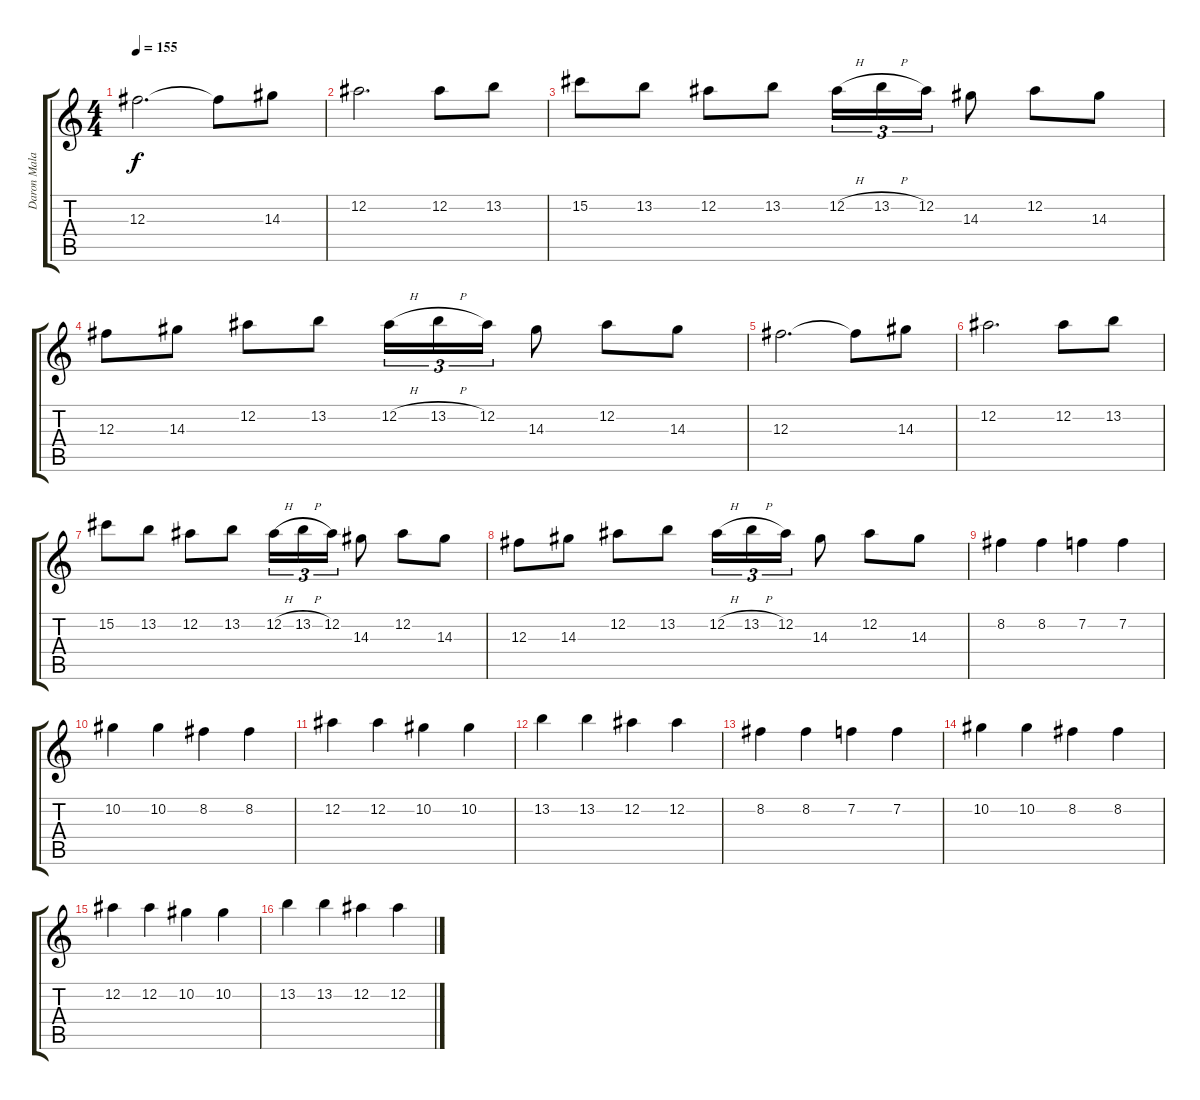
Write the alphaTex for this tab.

\track ("Daron Malakian Acoustic Guitar" "Daron Mala") {instrument acousticguitarsteel}
\staff {score tabs}
\tuning (Eb4 Bb3 Gb3 Db3 Ab2 Db2) {hide}
\ts (4 4)
\tempo 155
\clef g2
\ks c
12.3.2{d dy f} 12.3{t}.8 14.3.8 |
12.2.2{d} 12.2.8 13.2.8 |
15.2.8 13.2.8 12.2.8 13.2.8 12.2{h}.16{tu (3 2)} 13.2{h}.16{tu (3 2)} 12.2.16{tu (3 2)} 14.3.8 12.2.8 14.3.8 |
12.3.8 14.3.8 12.2.8 13.2.8 12.2{h}.16{tu (3 2)} 13.2{h}.16{tu (3 2)} 12.2.16{tu (3 2)} 14.3.8 12.2.8 14.3.8 |
12.3.2{d} 12.3{t}.8 14.3.8 |
12.2.2{d} 12.2.8 13.2.8 |
15.2.8 13.2.8 12.2.8 13.2.8 12.2{h}.16{tu (3 2)} 13.2{h}.16{tu (3 2)} 12.2.16{tu (3 2)} 14.3.8 12.2.8 14.3.8 |
12.3.8 14.3.8 12.2.8 13.2.8 12.2{h}.16{tu (3 2)} 13.2{h}.16{tu (3 2)} 12.2.16{tu (3 2)} 14.3.8 12.2.8 14.3.8 |
8.2.4 8.2.4 7.2.4 7.2.4 |
10.2.4 10.2.4 8.2.4 8.2.4 |
12.2.4 12.2.4 10.2.4 10.2.4 |
13.2.4 13.2.4 12.2.4 12.2.4 |
8.2.4 8.2.4 7.2.4 7.2.4 |
10.2.4 10.2.4 8.2.4 8.2.4 |
12.2.4 12.2.4 10.2.4 10.2.4 |
13.2.4 13.2.4 12.2.4 12.2.4
